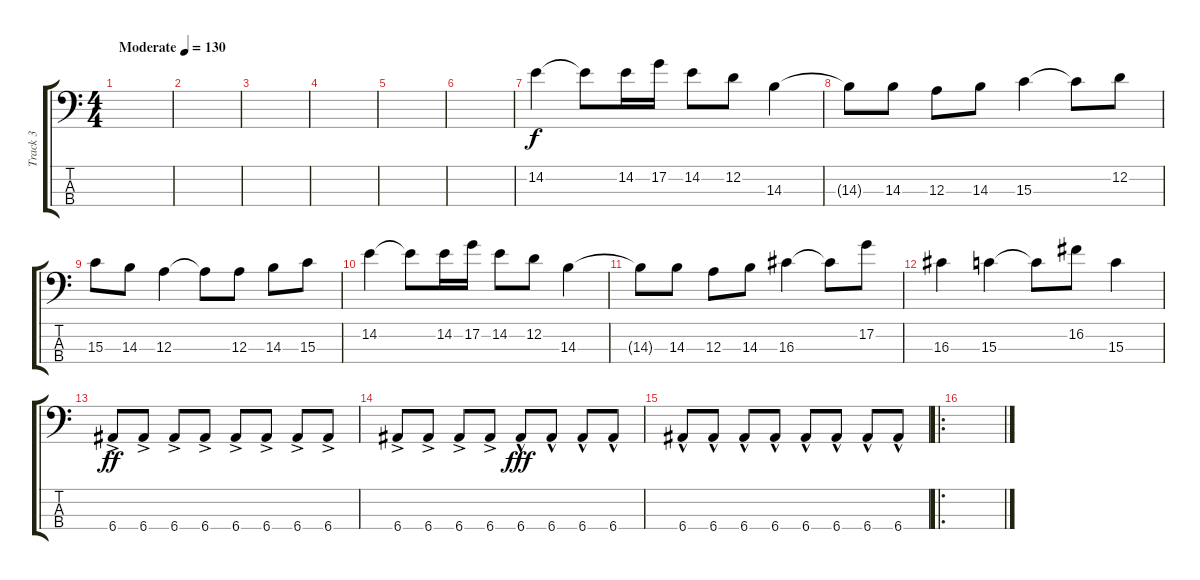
\track ("Track 3" "Track 3") {instrument electricbassfinger}
\staff {score tabs}
\tuning (G2 D2 A1 E1) {hide}
\ts (4 4)
\tempo (130 "Moderate")
\clef f4
\ks c
|
|
|
|
|
|
14.2.4 14.2{t}.8 14.2.16 17.2.16 14.2.8 12.2.8 14.3.4 |
14.3{t}.8 14.3.8 12.3.8 14.3.8 15.3.4 15.3{t}.8 12.2.8 |
15.3.8 14.3.8 12.3.4 12.3{t}.8 12.3.8 14.3.8 15.3.8 |
14.2.4 14.2{t}.8 14.2.16 17.2.16 14.2.8 12.2.8 14.3.4 |
14.3{t}.8 14.3.8 12.3.8 14.3.8 16.3.4 16.3{t}.8 17.2.8 |
16.3.4 15.3.4 15.3{t}.8 16.2.8 15.3.4 |
6.4{ac}.8{dy ff} 6.4{ac}.8 6.4{ac}.8 6.4{ac}.8 6.4{ac}.8 6.4{ac}.8 6.4{ac}.8 6.4{ac}.8 |
6.4{ac}.8 6.4{ac}.8 6.4{ac}.8 6.4{ac}.8 6.4{hac}.8{dy fff} 6.4{hac}.8 6.4{hac}.8 6.4{hac}.8 |
6.4{hac}.8 6.4{hac}.8 6.4{hac}.8 6.4{hac}.8 6.4{hac}.8 6.4{hac}.8 6.4{hac}.8 6.4{hac}.8 |
\ro
